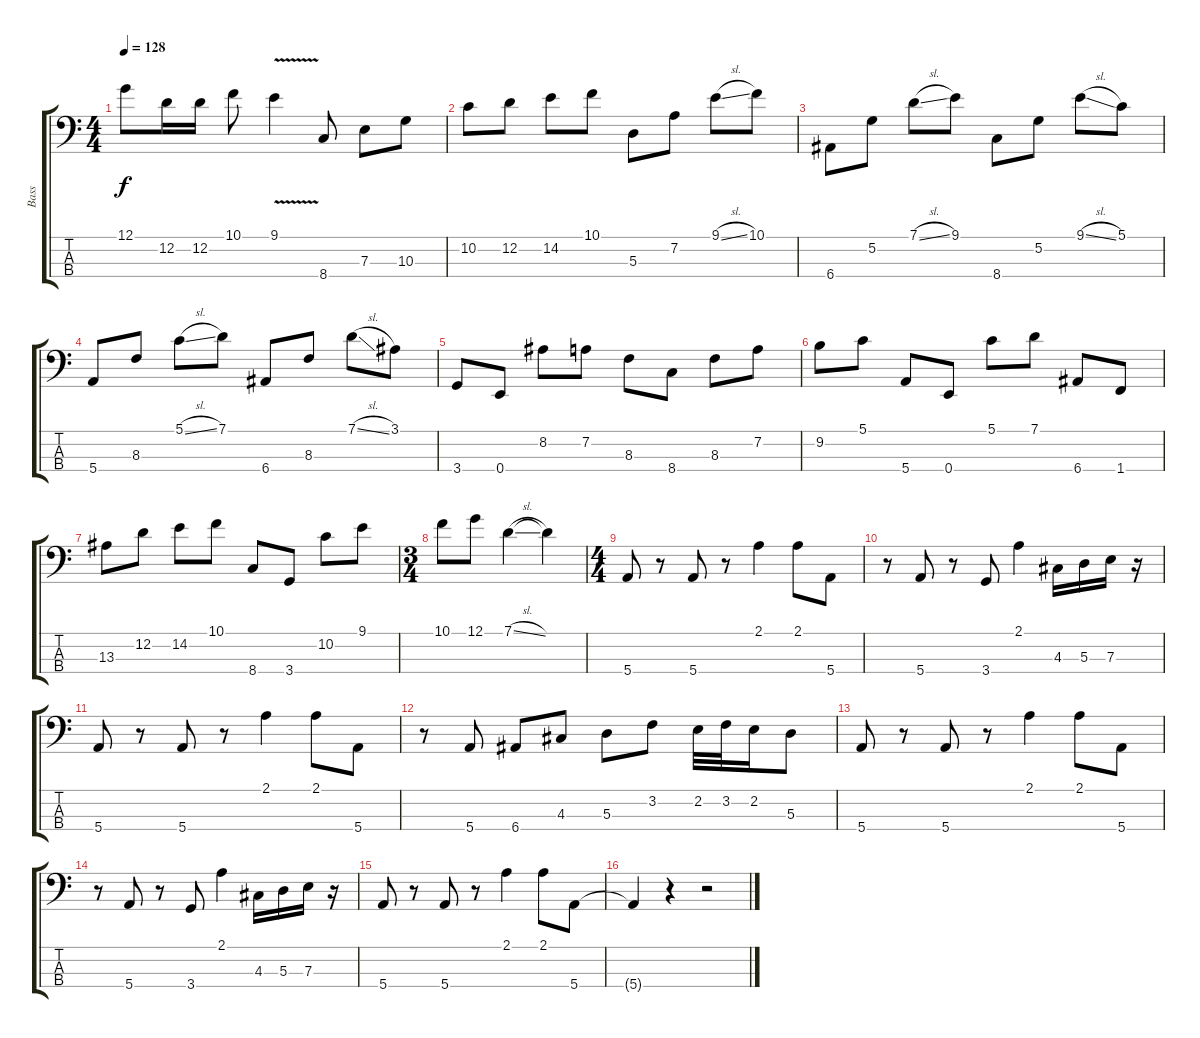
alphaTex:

\track ("Bass" "Bass") {instrument electricbassfinger}
\staff {score tabs}
\tuning (G2 D2 A1 E1) {hide}
\ts (4 4)
\tempo 128
\clef f4
\ks c
12.1.8{dy f} 12.2.16 12.2.16 10.1.8 9.1{v}.4 8.4.8 7.3.8 10.3.8 |
10.2.8 12.2.8 14.2.8 10.1.8 5.3.8 7.2.8 9.1{sl}.8 10.1.8 |
6.4.8 5.2.8 7.1{sl}.8 9.1.8 8.4.8 5.2.8 9.1{sl}.8 5.1.8 |
5.4.8 8.3.8 5.1{sl}.8 7.1.8 6.4.8 8.3.8 7.1{sl}.8 3.1.8 |
3.4.8 0.4.8 8.2.8 7.2.8 8.3.8 8.4.8 8.3.8 7.2.8 |
9.2.8 5.1.8 5.4.8 0.4.8 5.1.8 7.1.8 6.4.8 1.4.8 |
13.3.8 12.2.8 14.2.8 10.1.8 8.4.8 3.4.8 10.2.8 9.1.8 |
\ts (3 4)
10.1.8 12.1.8 7.1{sl}.4 7.1{t}.4 |
\ts (4 4)
5.4.8 r.8 5.4.8 r.8 2.1.4 2.1.8 5.4.8 |
r.8 5.4.8 r.8 3.4.8 2.1.4 4.3.16 5.3.16 7.3.16 r.16 |
5.4.8 r.8 5.4.8 r.8 2.1.4 2.1.8 5.4.8 |
r.8 5.4.8 6.4.8 4.3.8 5.3.8 3.2.8 2.2.32 3.2.32 2.2.16 5.3.8 |
5.4.8 r.8 5.4.8 r.8 2.1.4 2.1.8 5.4.8 |
r.8 5.4.8 r.8 3.4.8 2.1.4 4.3.16 5.3.16 7.3.16 r.16 |
5.4.8 r.8 5.4.8 r.8 2.1.4 2.1.8 5.4.8 |
5.4{t}.4 r.4 r.2
